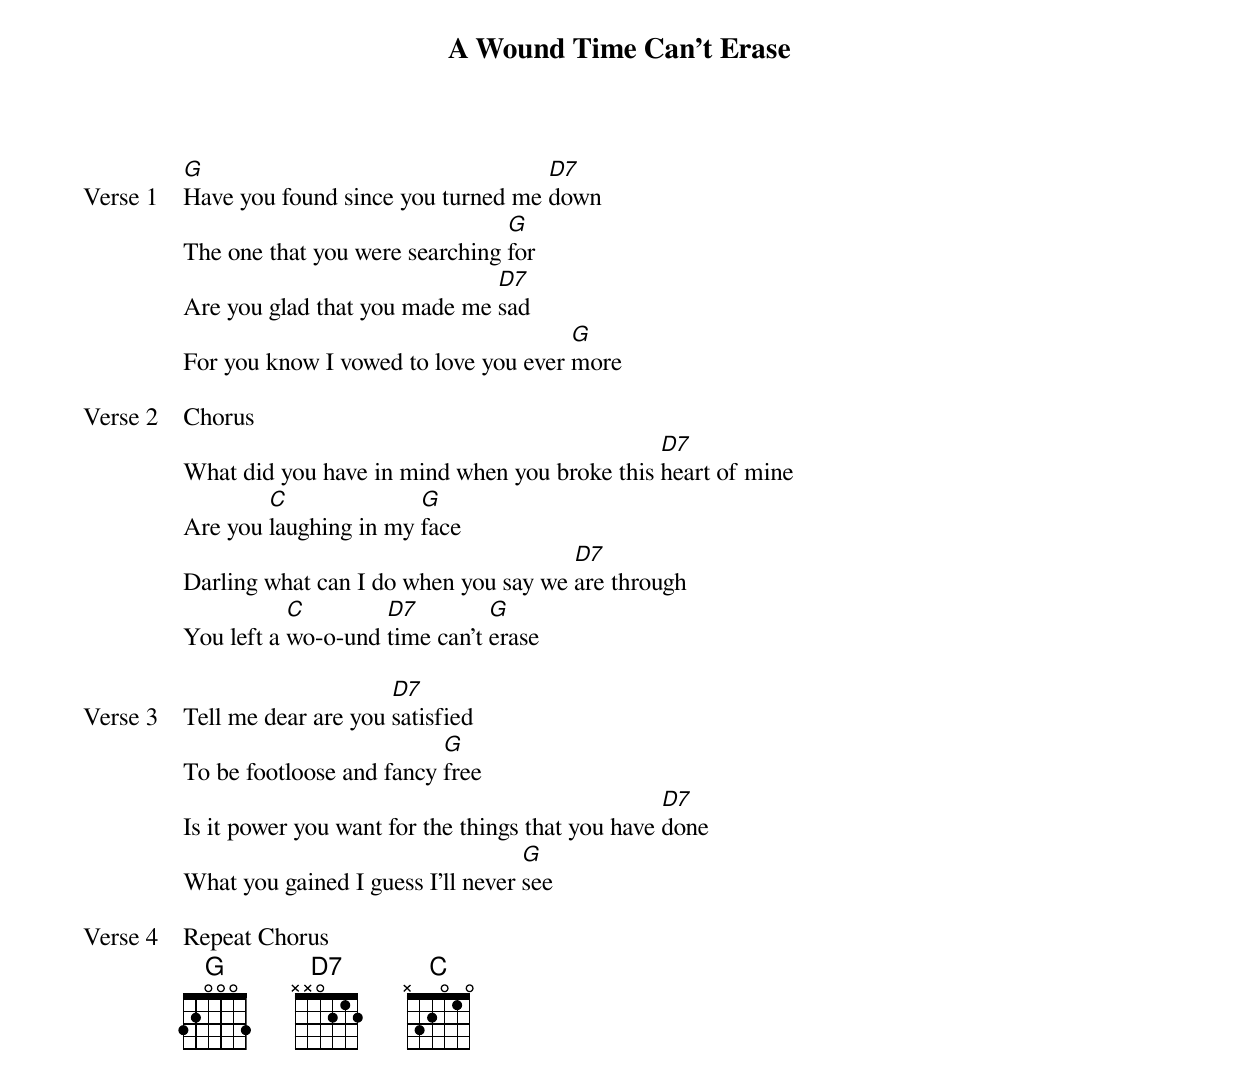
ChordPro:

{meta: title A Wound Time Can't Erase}
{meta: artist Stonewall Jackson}
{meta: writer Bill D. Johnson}

{start_of_verse: Verse 1}
[G]Have you found since you turned me [D7]down
The one that you were searching [G]for
Are you glad that you made me [D7]sad
For you know I vowed to love you ever [G]more
{end_of_verse}

{start_of_verse: Verse 2}
Chorus
What did you have in mind when you broke this [D7]heart of mine
Are you [C]laughing in my [G]face
Darling what can I do when you say we [D7]are through
You left a [C]wo-o-und [D7]time can't [G]erase
{end_of_verse}

{start_of_verse: Verse 3}
Tell me dear are you [D7]satisfied
To be footloose and fancy [G]free
Is it power you want for the things that you have [D7]done
What you gained I guess I'll never [G]see
{end_of_verse}

{start_of_verse: Verse 4}
Repeat Chorus
{end_of_verse}
